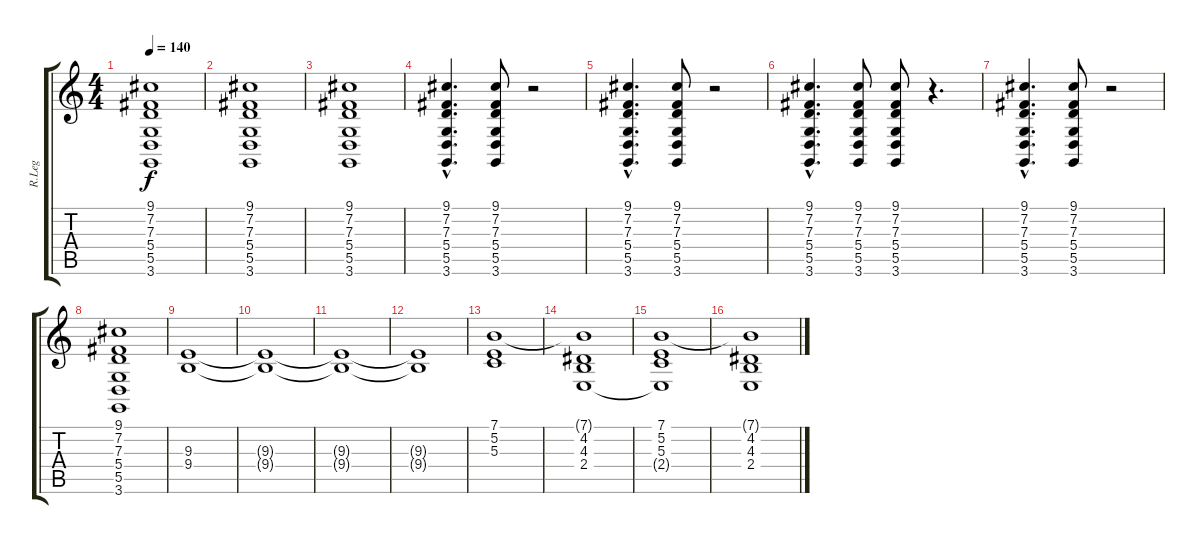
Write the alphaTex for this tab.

\track ("R.Leg" "R.Leg") {instrument synthdrum}
\staff {score tabs}
\tuning (E4 B3 G3 D3 A2 E2) {hide}
\ts (4 4)
\tempo 140
\clef g2
\ks c
(9.1 7.2 7.3 5.4 5.5 3.6).1{dy f} |
(9.1 7.2 7.3 5.4 5.5 3.6).1 |
(9.1 7.2 7.3 5.4 5.5 3.6).1 |
(9.1{hac} 7.2{hac} 7.3{hac} 5.4{hac} 5.5{hac} 3.6{hac}).4{d} (9.1 7.2 7.3 5.4 5.5 3.6).8 r.2 |
(9.1{hac} 7.2{hac} 7.3{hac} 5.4{hac} 5.5{hac} 3.6{hac}).4{d} (9.1 7.2 7.3 5.4 5.5 3.6).8 r.2 |
(9.1{hac} 7.2{hac} 7.3{hac} 5.4{hac} 5.5{hac} 3.6{hac}).4{d} (9.1 7.2 7.3 5.4 5.5 3.6).8 (9.1 7.2 7.3 5.4 5.5 3.6).8 r.4{d} |
(9.1{hac} 7.2{hac} 7.3{hac} 5.4{hac} 5.5{hac} 3.6{hac}).4{d} (9.1 7.2 7.3 5.4 5.5 3.6).8 r.2 |
(9.1 7.2 7.3 5.4 5.5 3.6).1 |
(9.3 9.4).1{volume 12 instrument helicopter} |
(9.3{t} 9.4{t}).1 |
(9.3{t} 9.4{t}).1{volume 0} |
(9.3{t} 9.4{t}).1 |
(7.1 5.2 5.3).1{volume 16 instrument breathnoise} |
(7.1{t} 4.2 4.3 2.4).1{volume 0} |
(7.1 5.2 5.3 2.4{t}).1 |
(7.1{t} 4.2 4.3 2.4).1
